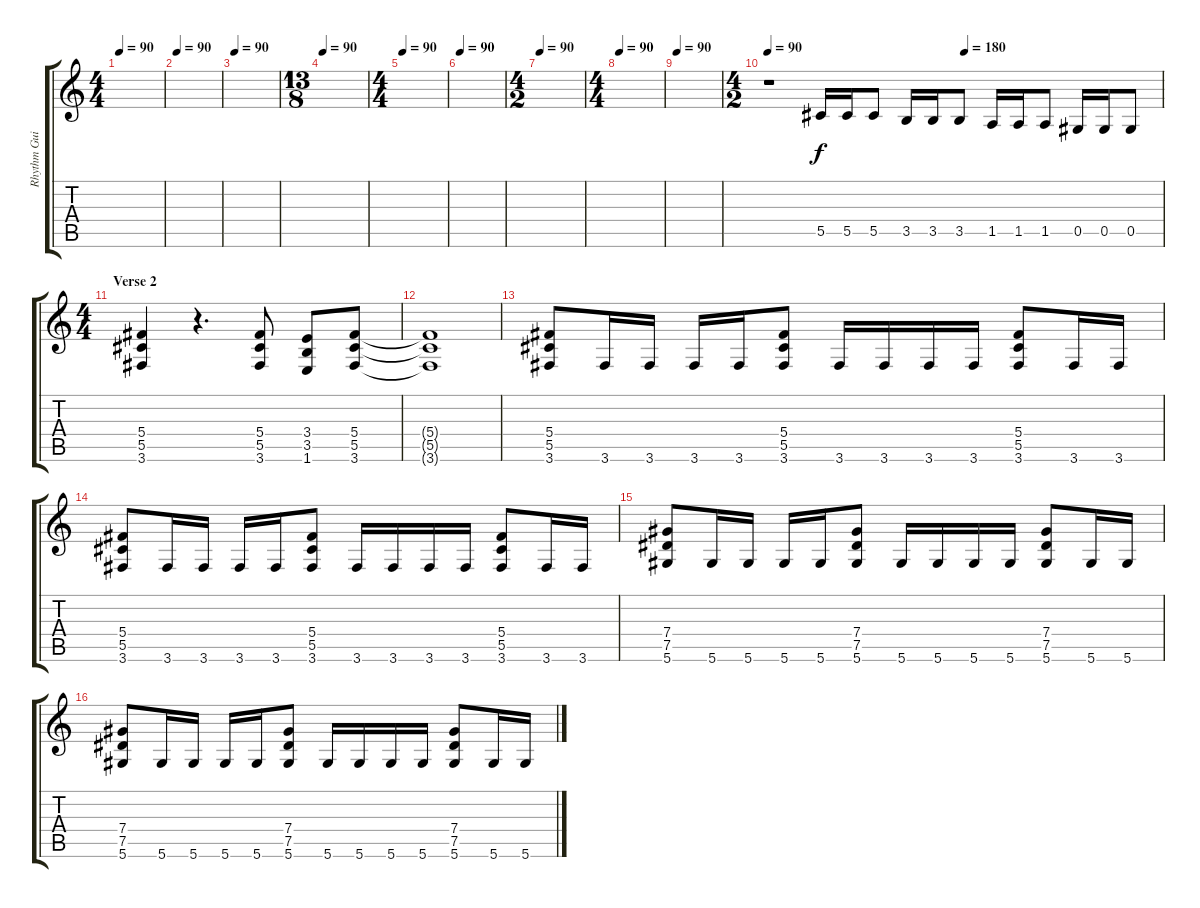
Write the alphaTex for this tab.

\track ("Rhythm Guitar" "Rhythm Gui") {instrument overdrivenguitar}
\staff {score tabs}
\tuning (Eb4 Bb3 Gb3 Db3 Ab2 Eb2) {hide}
\ts (4 4)
\tempo 90
\clef g2
\ks c
|
\tempo 90
|
\tempo 90
|
\ts (13 8)
\tempo 90
|
\ts (4 4)
\tempo 90
|
\tempo 90
|
\ts (4 2)
\tempo 90
|
\ts (4 4)
\tempo 90
|
\tempo 90
|
\ts (4 2)
\tempo 90
\tempo (180 0.5)
r.1 5.5.16 5.5.16 5.5.8 3.5.16 3.5.16 3.5.8 1.5.16 1.5.16 1.5.8 0.5.16 0.5.16 0.5.8 |
\ts (4 4)
\section ("" "Verse 2")
(5.4 5.5 3.6).4 r.4{d} (5.4 5.5 3.6).8 (3.4 3.5 1.6).8 (5.4 5.5 3.6).8 |
(5.4{t} 5.5{t} 3.6{t}).1 |
(5.4 5.5 3.6).8 3.6.16 3.6.16 3.6.16 3.6.16 (5.4 5.5 3.6).8 3.6.16 3.6.16 3.6.16 3.6.16 (5.4 5.5 3.6).8 3.6.16 3.6.16 |
(5.4 5.5 3.6).8 3.6.16 3.6.16 3.6.16 3.6.16 (5.4 5.5 3.6).8 3.6.16 3.6.16 3.6.16 3.6.16 (5.4 5.5 3.6).8 3.6.16 3.6.16 |
(7.4 7.5 5.6).8 5.6.16 5.6.16 5.6.16 5.6.16 (7.4 7.5 5.6).8 5.6.16 5.6.16 5.6.16 5.6.16 (7.4 7.5 5.6).8 5.6.16 5.6.16 |
(7.4 7.5 5.6).8 5.6.16 5.6.16 5.6.16 5.6.16 (7.4 7.5 5.6).8 5.6.16 5.6.16 5.6.16 5.6.16 (7.4 7.5 5.6).8 5.6.16 5.6.16
